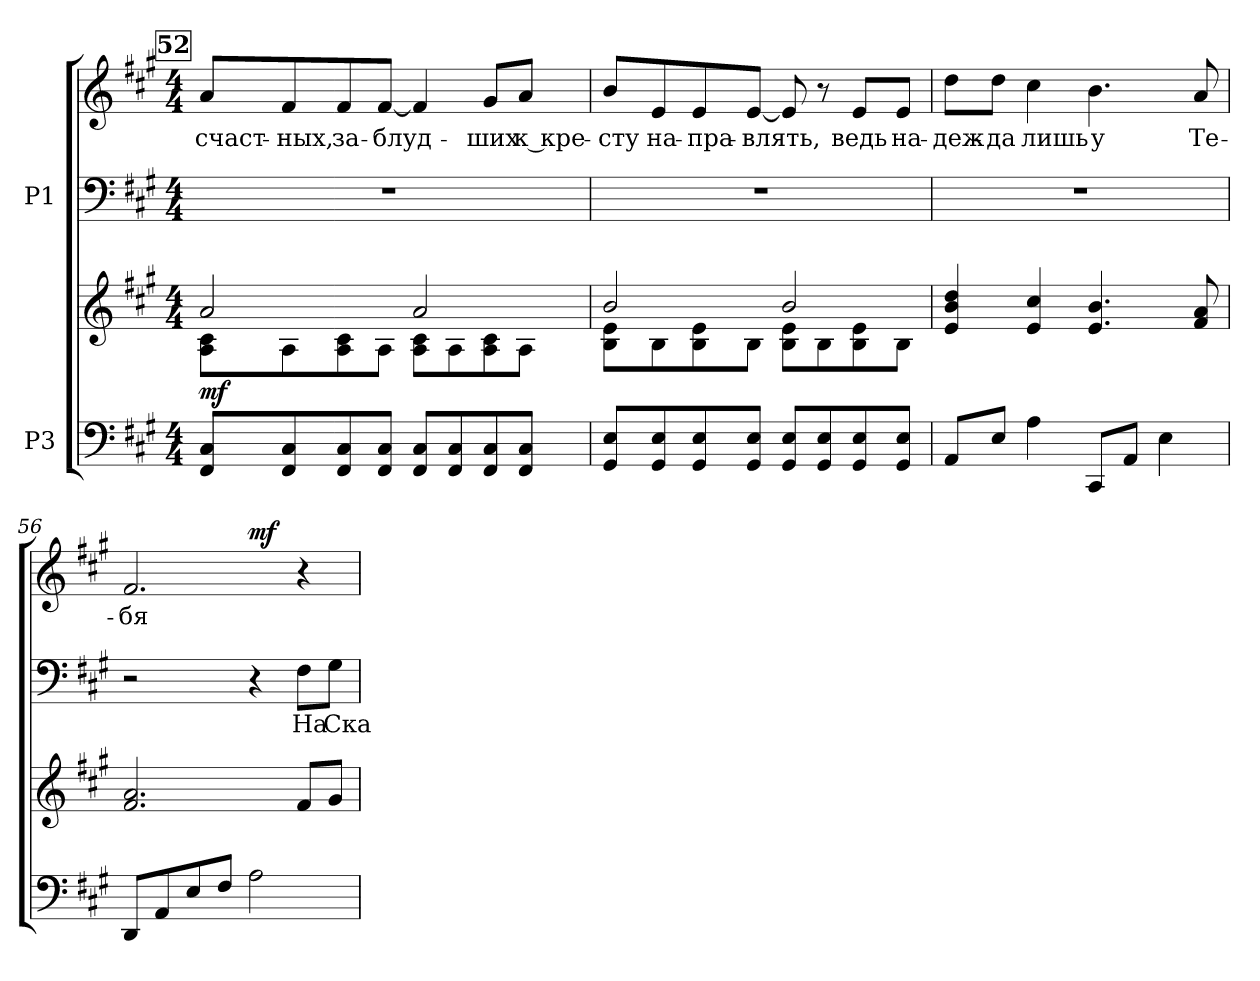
**kern	**kern	**dynam	**kern	**text	**kern	**text	**dynam
*part2	*part2	*part2	*part1	*part1	*part1	*part1	*part1
*staff4	*staff3	*staff3/4	*staff2	*staff2	*staff1	*staff1	*staff1/2
*I"P3	*	*	*I"P1	*	*	*	*
*clefF4	*clefG2	*	*clefF4	*	*clefG2	*	*
*k[f#c#g#]	*k[f#c#g#]	*	*k[f#c#g#]	*	*k[f#c#g#]	*	*
*A:	*A:	*	*A:	*	*A:	*	*
*M4/4	*M4/4	*	*M4/4	*	*M4/4	*	*
!!LO:REH:place=s1:color=#000000:enc=box:fs=14.5719:t=52
=53	=53	=53	=53	=53	=53	=53	=53
*	*^	*	*	*	*	*	*
!	!	!	!	!	!	!	!LO:LY:b:color=#000000	!
8FF#i/ 8C#iL	2ai/	8Ai\ 8c#iL	mf	1r	.	8ai/L	-счаст-	.
!	!	!	!	!	!	!	!LO:LY:b:color=#000000	!
8FF#i/ 8C#i	.	8Ai\	.	.	.	8f#i/	-ных,	.
!	!	!	!	!	!	!	!LO:LY:b:color=#000000	!
8FF#i/ 8C#i	.	8Ai\ 8c#i	.	.	.	8f#i/	за-	.
!	!	!	!	!	!	!	!LO:LY:b:color=#000000	!
8FF#i/ 8C#iJ	.	8Ai\J	.	.	.	[<8f#i/J	-блуд-	.
8FF#i/ 8C#iL	2ai/	8Ai\ 8c#iL	.	.	.	4f#i/]	.	.
8FF#i/ 8C#i	.	8Ai\	.	.	.	.	.	.
!	!	!	!	!	!	!	!LO:LY:b:color=#000000	!
8FF#i/ 8C#i	.	8Ai\ 8c#i	.	.	.	8g#i/L	-ших	.
!	!	!	!	!	!	!	!LO:LY:b:color=#000000	!
8FF#i/ 8C#iJ	.	8Ai\J	.	.	.	8ai/J	к кре-	.
!!LO:LB:g=z
=54	=54	=54	=54	=54	=54	=54	=54	=54
!	!	!	!	!	!	!	!LO:LY:b:color=#000000	!
8GG#i/ 8EiL	2bi/	8Bi\ 8eiL	.	1r	.	8bi/L	-сту	.
!	!	!	!	!	!	!	!LO:LY:b:color=#000000	!
8GG#i/ 8Ei	.	8Bi\	.	.	.	8ei/	на-	.
!	!	!	!	!	!	!	!LO:LY:b:color=#000000	!
8GG#i/ 8Ei	.	8Bi\ 8ei	.	.	.	8ei/	-пра-	.
!	!	!	!	!	!	!	!LO:LY:b:color=#000000	!
8GG#i/ 8EiJ	.	8Bi\J	.	.	.	[<8ei/J	-влять,	.
8GG#i/ 8EiL	2bi/	8Bi\ 8eiL	.	.	.	8ei/]	.	.
8GG#i/ 8Ei	.	8Bi\	.	.	.	8r	.	.
!	!	!	!	!	!	!	!LO:LY:b:color=#000000	!
8GG#i/ 8Ei	.	8Bi\ 8ei	.	.	.	8ei/L	ведь	.
!	!	!	!	!	!	!	!LO:LY:b:color=#000000	!
8GG#i/ 8EiJ	.	8Bi\J	.	.	.	8ei/J	на-	.
*	*v	*v	*	*	*	*	*	*
=55	=55	=55	=55	=55	=55	=55	=55
*	*^	*	*	*	*	*	*
!	!	!	!	!	!	!	!LO:LY:b:color=#000000	!
*	*v	*v	*	*	*	*	*	*
8AAi/L	4ei/ 4bi 4ddi	.	1r	.	8ddi\L	-деж-	.
!	!	!	!	!	!	!LO:LY:b:color=#000000	!
8Ei/J	.	.	.	.	8ddi\J	-да	.
!	!	!	!	!	!	!LO:LY:b:color=#000000	!
4Ai\	4ei/ 4cc#i	.	.	.	4cc#i\	лишь	.
!	!	!	!	!	!	!LO:LY:b:color=#000000	!
8CC#i/L	4.ei/ 4.bi	.	.	.	4.bi\	у	.
8AAi/J	.	.	.	.	.	.	.
4Ei\	.	.	.	.	.	.	.
!	!	!	!	!	!	!LO:LY:b:color=#000000	!
.	8f#i/ 8ai	.	.	.	8ai/	Те-	.
=56	=56	=56	=56	=56	=56	=56	=56
!	!	!	!	!	!	!LO:LY:b:color=#000000	!
8DDi/L	2.f#i/ 2.ai	.	2r	.	2.f#i/	-бя	.
8AAi/	.	.	.	.	.	.	.
8Ei/	.	.	.	.	.	.	.
8F#i/J	.	.	.	.	.	.	.
2Ai\	.	.	4r	.	.	.	mf
!	!	!	!	!LO:LY:a:color=#000000	!	!	!
.	8f#i/L	.	8F#i\L	На	4r	.	.
!	!	!	!	!LO:LY:a:color=#000000	!	!	!
.	8g#i/J	.	8G#i\J	Ска-	.	.	.
=	=	=	=	=	=	=	=
*-	*-	*-	*-	*-	*-	*-	*-
